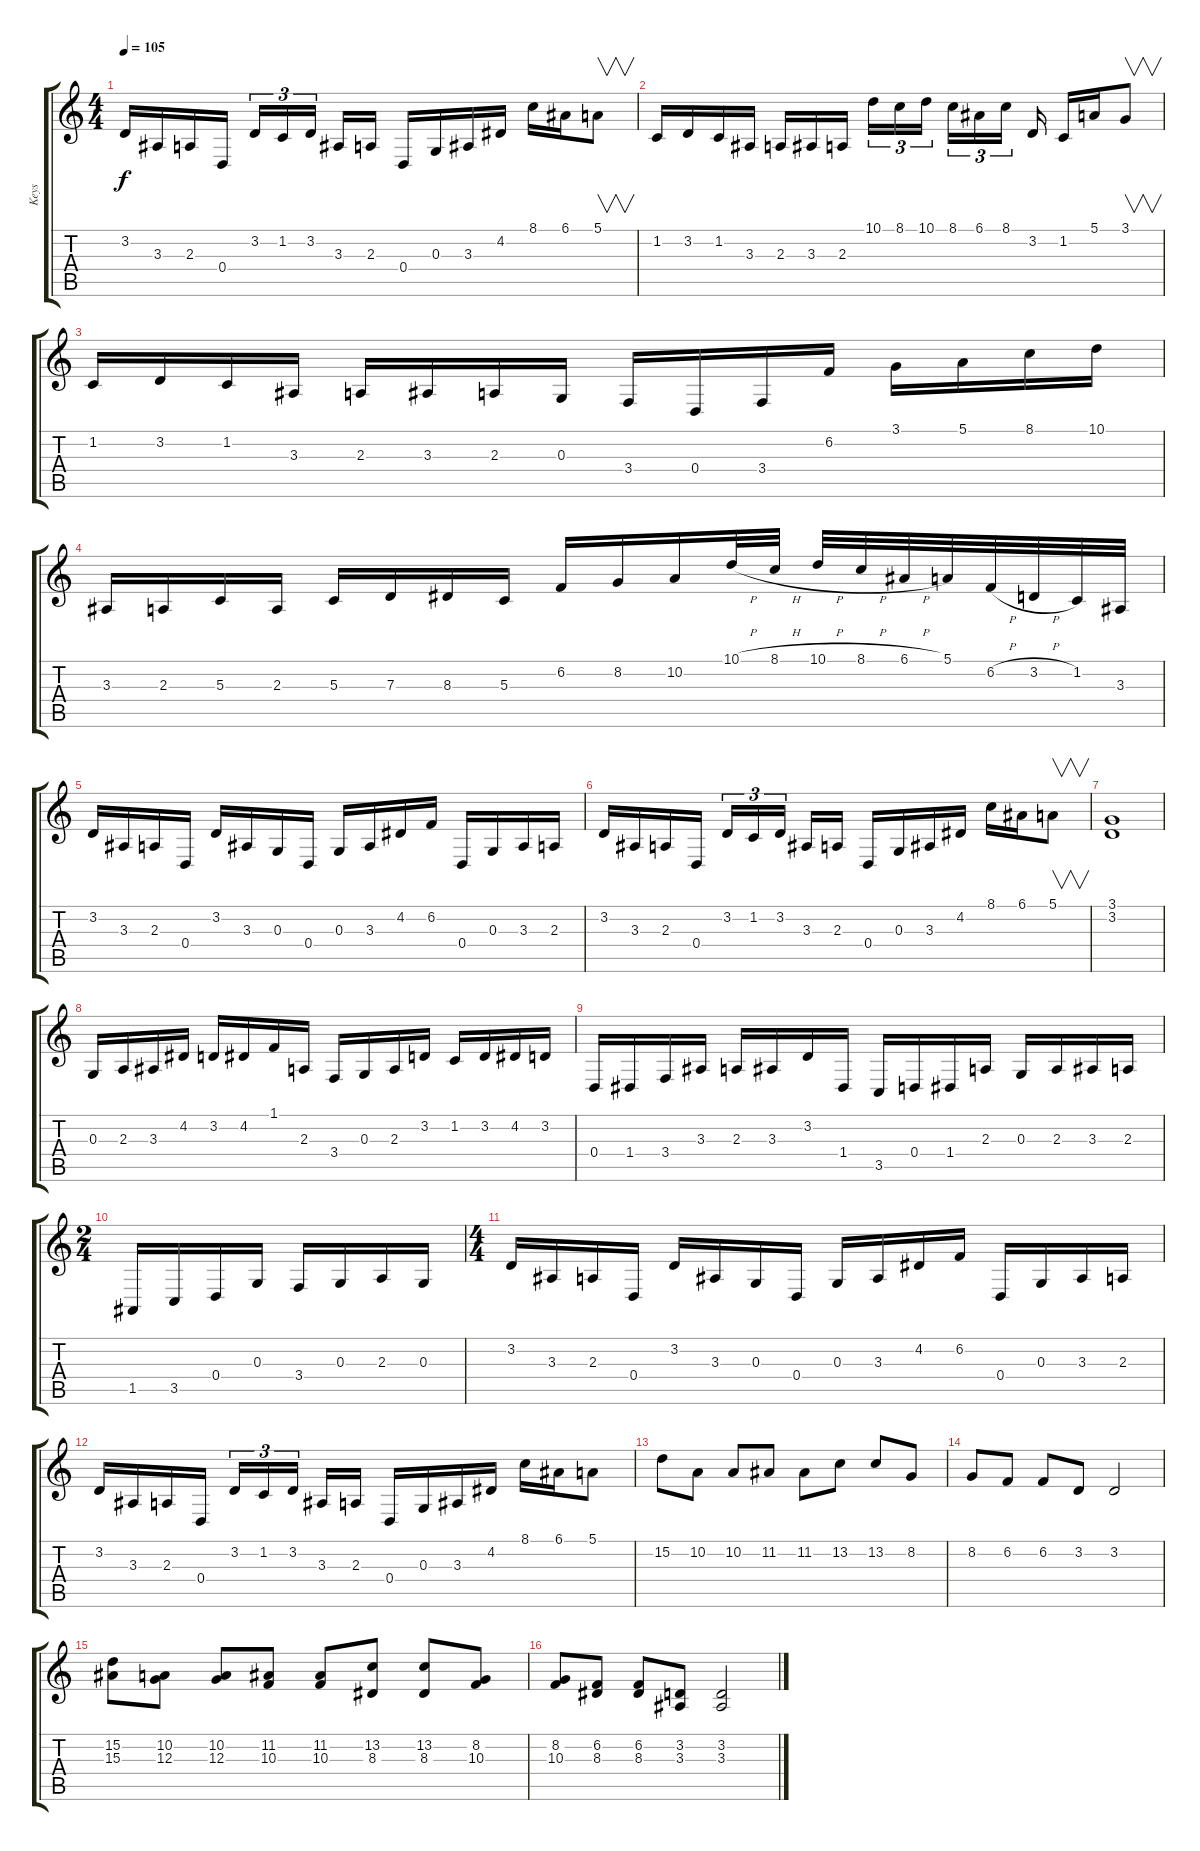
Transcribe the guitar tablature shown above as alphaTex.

\track ("Keys" "Keys") {instrument harpsichord}
\staff {score tabs}
\tuning (E4 B3 G3 D3 A2 E2) {hide}
\ts (4 4)
\tempo 105
\clef g2
\ks c
3.2.16{dy f} 3.3.16 2.3.16 0.4.16 3.2.16{tu (3 2)} 1.2.16{tu (3 2)} 3.2.16{tu (3 2)} 3.3.16 2.3.16 0.4.16 0.3.16 3.3.16 4.2.16 8.1.16 6.1.16 5.1.8{v} |
1.2.16 3.2.16 1.2.16 3.3.16 2.3.16 3.3.16 2.3.16 10.1.16{tu (3 2)} 8.1.16{tu (3 2)} 10.1.16{tu (3 2)} 8.1.16{tu (3 2)} 6.1.16{tu (3 2)} 8.1.16{tu (3 2)} 3.2.16 1.2.16 5.1.16 3.1.8{v} |
1.2.16 3.2.16 1.2.16 3.3.16 2.3.16 3.3.16 2.3.16 0.3.16 3.4.16 0.4.16 3.4.16 6.2.16 3.1.16 5.1.16 8.1.16 10.1.16 |
3.3.16 2.3.16 5.3.16 2.3.16 5.3.16 7.3.16 8.3.16 5.3.16 6.2.16 8.2.16 10.2.16 10.1{h}.32 8.1{h}.32 10.1{h}.32 8.1{h}.32 6.1{h}.32 5.1.32 6.2{h}.32 3.2{h}.32 1.2.32 3.3.32 |
3.2.16 3.3.16 2.3.16 0.4.16 3.2.16 3.3.16 0.3.16 0.4.16 0.3.16 3.3.16 4.2.16 6.2.16 0.4.16 0.3.16 3.3.16 2.3.16 |
3.2.16 3.3.16 2.3.16 0.4.16 3.2.16{tu (3 2)} 1.2.16{tu (3 2)} 3.2.16{tu (3 2)} 3.3.16 2.3.16 0.4.16 0.3.16 3.3.16 4.2.16 8.1.16 6.1.16 5.1.8{v} |
(3.1 3.2).1 |
0.3.16 2.3.16 3.3.16 4.2.16 3.2.16 4.2.16 1.1.16 2.3.16 3.4.16 0.3.16 2.3.16 3.2.16 1.2.16 3.2.16 4.2.16 3.2.16 |
0.4.16 1.4.16 3.4.16 3.3.16 2.3.16 3.3.16 3.2.16 1.4.16 3.5.16 0.4.16 1.4.16 2.3.16 0.3.16 2.3.16 3.3.16 2.3.16 |
\ts (2 4)
1.5.16 3.5.16 0.4.16 0.3.16 3.4.16 0.3.16 2.3.16 0.3.16 |
\ts (4 4)
3.2.16 3.3.16 2.3.16 0.4.16 3.2.16 3.3.16 0.3.16 0.4.16 0.3.16 3.3.16 4.2.16 6.2.16 0.4.16 0.3.16 3.3.16 2.3.16 |
3.2.16 3.3.16 2.3.16 0.4.16 3.2.16{tu (3 2)} 1.2.16{tu (3 2)} 3.2.16{tu (3 2)} 3.3.16 2.3.16 0.4.16 0.3.16 3.3.16 4.2.16 8.1.16 6.1.16 5.1.8 |
15.2.8 10.2.8 10.2.8 11.2.8 11.2.8 13.2.8 13.2.8 8.2.8 |
8.2.8 6.2.8 6.2.8 3.2.8 3.2.2 |
(15.2 15.3).8 (10.2 12.3).8 (10.2 12.3).8 (11.2 10.3).8 (11.2 10.3).8 (13.2 8.3).8 (13.2 8.3).8 (8.2 10.3).8 |
(8.2 10.3).8 (6.2 8.3).8 (6.2 8.3).8 (3.2 3.3).8 (3.2 3.3).2
